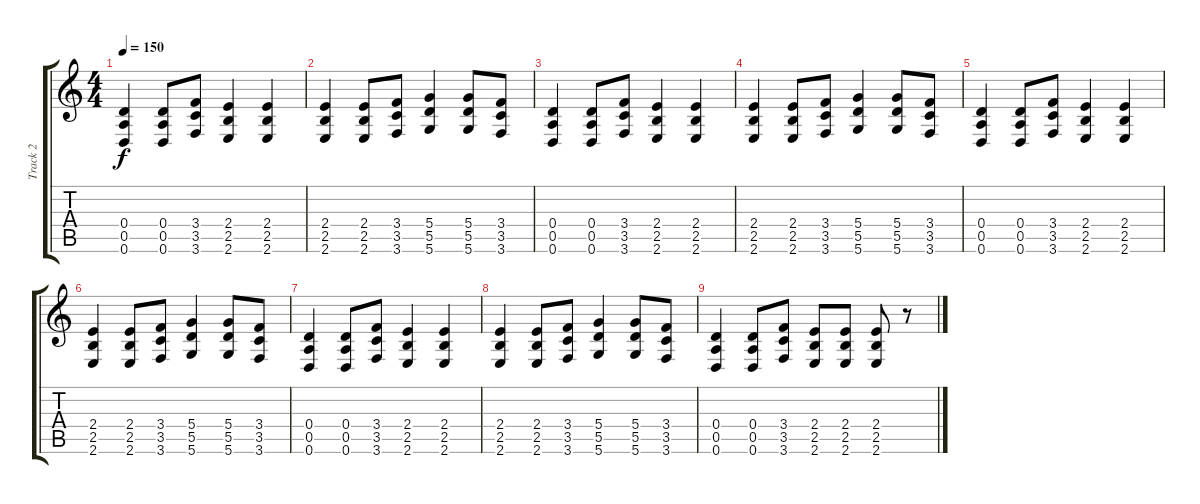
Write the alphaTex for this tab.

\track ("Track 2" "Track 2") {instrument distortionguitar}
\staff {score tabs}
\tuning (E4 B3 G3 D3 A2 D2) {hide}
\ts (4 4)
\tempo 150
\clef g2
\ks c
(0.4 0.5 0.6).4{dy f} (0.4 0.5 0.6).8 (3.4 3.5 3.6).8 (2.4 2.5 2.6).4 (2.4 2.5 2.6).4 |
(2.4 2.5 2.6).4 (2.4 2.5 2.6).8 (3.4 3.5 3.6).8 (5.4 5.5 5.6).4 (5.4 5.5 5.6).8 (3.4 3.5 3.6).8 |
(0.4 0.5 0.6).4 (0.4 0.5 0.6).8 (3.4 3.5 3.6).8 (2.4 2.5 2.6).4 (2.4 2.5 2.6).4 |
(2.4 2.5 2.6).4 (2.4 2.5 2.6).8 (3.4 3.5 3.6).8 (5.4 5.5 5.6).4 (5.4 5.5 5.6).8 (3.4 3.5 3.6).8 |
(0.4 0.5 0.6).4 (0.4 0.5 0.6).8 (3.4 3.5 3.6).8 (2.4 2.5 2.6).4 (2.4 2.5 2.6).4 |
(2.4 2.5 2.6).4 (2.4 2.5 2.6).8 (3.4 3.5 3.6).8 (5.4 5.5 5.6).4 (5.4 5.5 5.6).8 (3.4 3.5 3.6).8 |
(0.4 0.5 0.6).4 (0.4 0.5 0.6).8 (3.4 3.5 3.6).8 (2.4 2.5 2.6).4 (2.4 2.5 2.6).4 |
(2.4 2.5 2.6).4 (2.4 2.5 2.6).8 (3.4 3.5 3.6).8 (5.4 5.5 5.6).4 (5.4 5.5 5.6).8 (3.4 3.5 3.6).8 |
(0.4 0.5 0.6).4 (0.4 0.5 0.6).8 (3.4 3.5 3.6).8 (2.4 2.5 2.6).8 (2.4 2.5 2.6).8 (2.4 2.5 2.6).8 r.8
